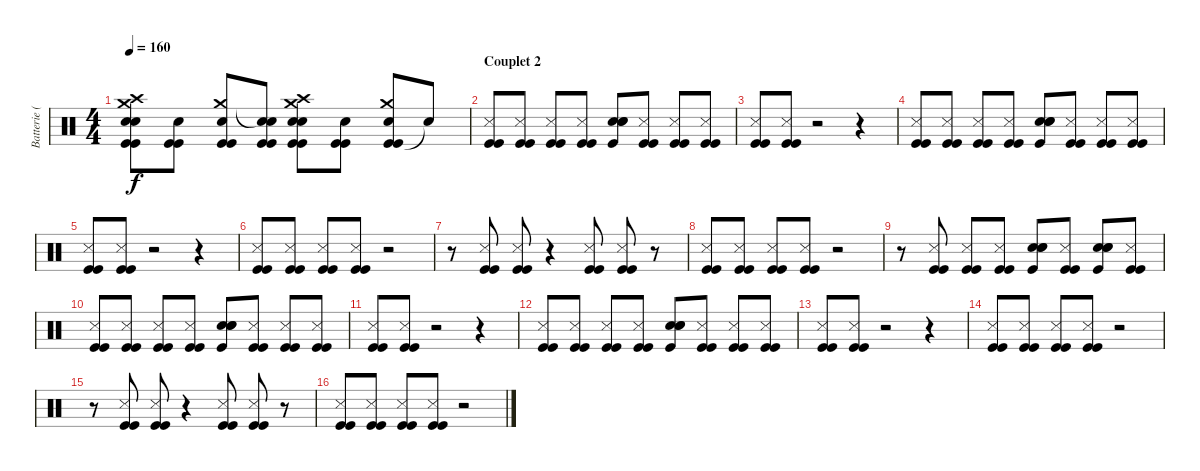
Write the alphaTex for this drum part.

\track ("Batterie ( Dom )" "Batterie (") {instrument percussion}
\staff {score}
\articulation defaults
\ts (4 4)
\tempo 160
\clef neutral
\ks c
("Kick (hit)" "Kick (hit)" "Electric Snare (hit)" "Electric Snare (hit)" "Crash high (hit)" "Crash medium (hit)").8{dy f} ("Kick (hit)" "Kick (hit)" "Snare (hit) 2").8 ("Kick (hit)" "Kick (hit)" "Snare (hit) 2" "Crash medium (hit)").8 ("Kick (hit)" "Kick (hit)" "Snare (hit) 2" "Snare (hit)"{t}).8 ("Kick (hit)" "Kick (hit)" "Electric Snare (hit)" "Electric Snare (hit)" "Crash high (hit)" "Crash medium (hit)").8 ("Kick (hit)" "Kick (hit)" "Snare (hit) 2").8 ("Kick (hit)" "Kick (hit)" "Snare (hit) 2" "Crash medium (hit)").8 "Snare (hit)"{t}.8 |
\section ("" "Couplet 2")
("Kick (hit)" "Kick (hit)" "Snare (side stick) 3").8 ("Kick (hit)" "Kick (hit)" "Snare (side stick) 3").8 ("Kick (hit)" "Kick (hit)" "Snare (side stick) 3").8 ("Kick (hit)" "Kick (hit)" "Snare (side stick) 3").8 ("Kick (hit)" "Electric Snare (hit)" "Electric Snare (hit)" "Electric Snare (hit)").8 ("Kick (hit)" "Kick (hit)" "Snare (side stick) 3").8 ("Kick (hit)" "Kick (hit)" "Snare (side stick) 3").8 ("Kick (hit)" "Kick (hit)" "Snare (side stick) 3").8 |
("Kick (hit)" "Kick (hit)" "Snare (side stick) 3").8 ("Kick (hit)" "Kick (hit)" "Snare (side stick) 3").8 r.2 r.4 |
("Kick (hit)" "Kick (hit)" "Snare (side stick) 3").8 ("Kick (hit)" "Kick (hit)" "Snare (side stick) 3").8 ("Kick (hit)" "Kick (hit)" "Snare (side stick) 3").8 ("Kick (hit)" "Kick (hit)" "Snare (side stick) 3").8 ("Kick (hit)" "Electric Snare (hit)" "Electric Snare (hit)" "Electric Snare (hit)").8 ("Kick (hit)" "Kick (hit)" "Snare (side stick) 3").8 ("Kick (hit)" "Kick (hit)" "Snare (side stick) 3").8 ("Kick (hit)" "Kick (hit)" "Snare (side stick) 3").8 |
("Kick (hit)" "Kick (hit)" "Snare (side stick) 3").8 ("Kick (hit)" "Kick (hit)" "Snare (side stick) 3").8 r.2 r.4 |
("Kick (hit)" "Kick (hit)" "Snare (side stick) 3").8 ("Kick (hit)" "Kick (hit)" "Snare (side stick) 3").8 ("Kick (hit)" "Kick (hit)" "Snare (side stick) 3").8 ("Kick (hit)" "Kick (hit)" "Snare (side stick) 3").8 r.2 |
r.8 ("Kick (hit)" "Kick (hit)" "Snare (side stick) 3").8 ("Kick (hit)" "Kick (hit)" "Snare (side stick) 3").8 r.4 ("Kick (hit)" "Kick (hit)" "Snare (side stick) 3").8 ("Kick (hit)" "Kick (hit)" "Snare (side stick) 3").8 r.8 |
("Kick (hit)" "Kick (hit)" "Snare (side stick) 3").8 ("Kick (hit)" "Kick (hit)" "Snare (side stick) 3").8 ("Kick (hit)" "Kick (hit)" "Snare (side stick) 3").8 ("Kick (hit)" "Kick (hit)" "Snare (side stick) 3").8 r.2 |
r.8 ("Kick (hit)" "Kick (hit)" "Snare (side stick) 3").8 ("Kick (hit)" "Kick (hit)" "Snare (side stick) 3").8 ("Kick (hit)" "Kick (hit)" "Snare (side stick) 3").8 ("Kick (hit)" "Electric Snare (hit)" "Electric Snare (hit)" "Electric Snare (hit)").8 ("Kick (hit)" "Kick (hit)" "Snare (side stick) 3").8 ("Kick (hit)" "Electric Snare (hit)" "Electric Snare (hit)" "Electric Snare (hit)").8 ("Kick (hit)" "Kick (hit)" "Snare (side stick) 3").8 |
("Kick (hit)" "Kick (hit)" "Snare (side stick) 3").8 ("Kick (hit)" "Kick (hit)" "Snare (side stick) 3").8 ("Kick (hit)" "Kick (hit)" "Snare (side stick) 3").8 ("Kick (hit)" "Kick (hit)" "Snare (side stick) 3").8 ("Kick (hit)" "Electric Snare (hit)" "Electric Snare (hit)" "Electric Snare (hit)").8 ("Kick (hit)" "Kick (hit)" "Snare (side stick) 3").8 ("Kick (hit)" "Kick (hit)" "Snare (side stick) 3").8 ("Kick (hit)" "Kick (hit)" "Snare (side stick) 3").8 |
("Kick (hit)" "Kick (hit)" "Snare (side stick) 3").8 ("Kick (hit)" "Kick (hit)" "Snare (side stick) 3").8 r.2 r.4 |
("Kick (hit)" "Kick (hit)" "Snare (side stick) 3").8 ("Kick (hit)" "Kick (hit)" "Snare (side stick) 3").8 ("Kick (hit)" "Kick (hit)" "Snare (side stick) 3").8 ("Kick (hit)" "Kick (hit)" "Snare (side stick) 3").8 ("Kick (hit)" "Electric Snare (hit)" "Electric Snare (hit)" "Electric Snare (hit)").8 ("Kick (hit)" "Kick (hit)" "Snare (side stick) 3").8 ("Kick (hit)" "Kick (hit)" "Snare (side stick) 3").8 ("Kick (hit)" "Kick (hit)" "Snare (side stick) 3").8 |
("Kick (hit)" "Kick (hit)" "Snare (side stick) 3").8 ("Kick (hit)" "Kick (hit)" "Snare (side stick) 3").8 r.2 r.4 |
("Kick (hit)" "Kick (hit)" "Snare (side stick) 3").8 ("Kick (hit)" "Kick (hit)" "Snare (side stick) 3").8 ("Kick (hit)" "Kick (hit)" "Snare (side stick) 3").8 ("Kick (hit)" "Kick (hit)" "Snare (side stick) 3").8 r.2 |
r.8 ("Kick (hit)" "Kick (hit)" "Snare (side stick) 3").8 ("Kick (hit)" "Kick (hit)" "Snare (side stick) 3").8 r.4 ("Kick (hit)" "Kick (hit)" "Snare (side stick) 3").8 ("Kick (hit)" "Kick (hit)" "Snare (side stick) 3").8 r.8 |
("Kick (hit)" "Kick (hit)" "Snare (side stick) 3").8 ("Kick (hit)" "Kick (hit)" "Snare (side stick) 3").8 ("Kick (hit)" "Kick (hit)" "Snare (side stick) 3").8 ("Kick (hit)" "Kick (hit)" "Snare (side stick) 3").8 r.2
